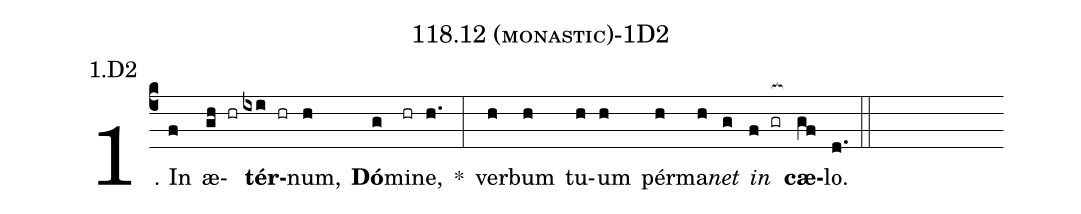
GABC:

name: 118.12 (monastic)-1D2;
annotation: 1.D2;
%%
(c4)1. In(f) æ(gh hr)<b>tér</b>(ixi hr)num,(h) <b>Dó</b>(g)mi(hr)ne,(h.) *(:) ver(h)bum(h) tu(h)um(h) pér(h)ma(h)<i>net</i>(g) <i>in</i>(f gr[ocb:1{]) <b>cæ</b>(gf[ocb:0}])lo.(d.) (::)
